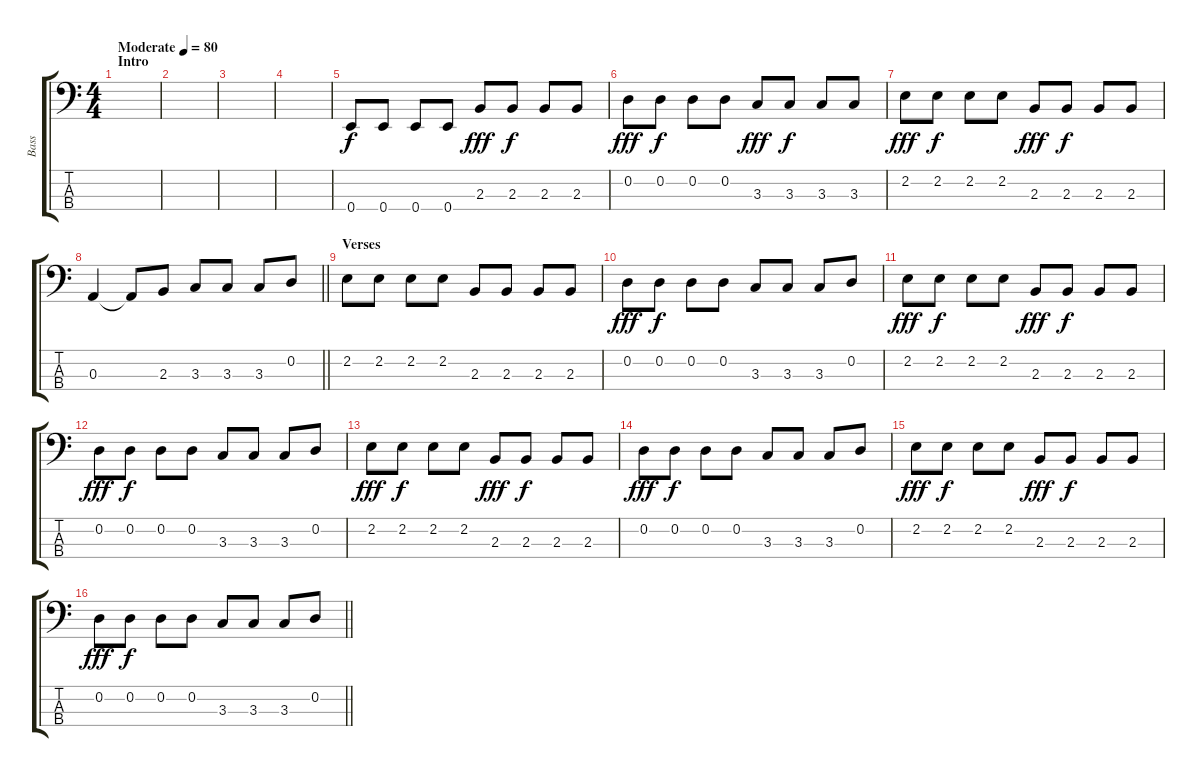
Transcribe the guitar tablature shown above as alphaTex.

\track ("Bass" "Bass") {instrument electricbassfinger}
\staff {score tabs}
\tuning (G2 D2 A1 E1) {hide}
\ts (4 4)
\section ("" "Intro")
\tempo (80 "Moderate")
\clef f4
\ks c
|
|
|
|
0.4.8 0.4.8 0.4.8 0.4.8 2.3.8{dy fff} 2.3.8{dy f} 2.3.8 2.3.8 |
0.2.8{dy fff} 0.2.8{dy f} 0.2.8 0.2.8 3.3.8{dy fff} 3.3.8{dy f} 3.3.8 3.3.8 |
2.2.8{dy fff} 2.2.8{dy f} 2.2.8 2.2.8 2.3.8{dy fff} 2.3.8{dy f} 2.3.8 2.3.8 |
\barLineRight lightlight
0.3.4 0.3{t}.8 2.3.8 3.3.8 3.3.8 3.3.8 0.2.8 |
\section ("" "Verses")
2.2.8 2.2.8 2.2.8 2.2.8 2.3.8 2.3.8 2.3.8 2.3.8 |
0.2.8{dy fff} 0.2.8{dy f} 0.2.8 0.2.8 3.3.8 3.3.8 3.3.8 0.2.8 |
2.2.8{dy fff} 2.2.8{dy f} 2.2.8 2.2.8 2.3.8{dy fff} 2.3.8{dy f} 2.3.8 2.3.8 |
0.2.8{dy fff} 0.2.8{dy f} 0.2.8 0.2.8 3.3.8 3.3.8 3.3.8 0.2.8 |
2.2.8{dy fff} 2.2.8{dy f} 2.2.8 2.2.8 2.3.8{dy fff} 2.3.8{dy f} 2.3.8 2.3.8 |
0.2.8{dy fff} 0.2.8{dy f} 0.2.8 0.2.8 3.3.8 3.3.8 3.3.8 0.2.8 |
2.2.8{dy fff} 2.2.8{dy f} 2.2.8 2.2.8 2.3.8{dy fff} 2.3.8{dy f} 2.3.8 2.3.8 |
\barLineRight lightlight
0.2.8{dy fff} 0.2.8{dy f} 0.2.8 0.2.8 3.3.8 3.3.8 3.3.8 0.2.8
